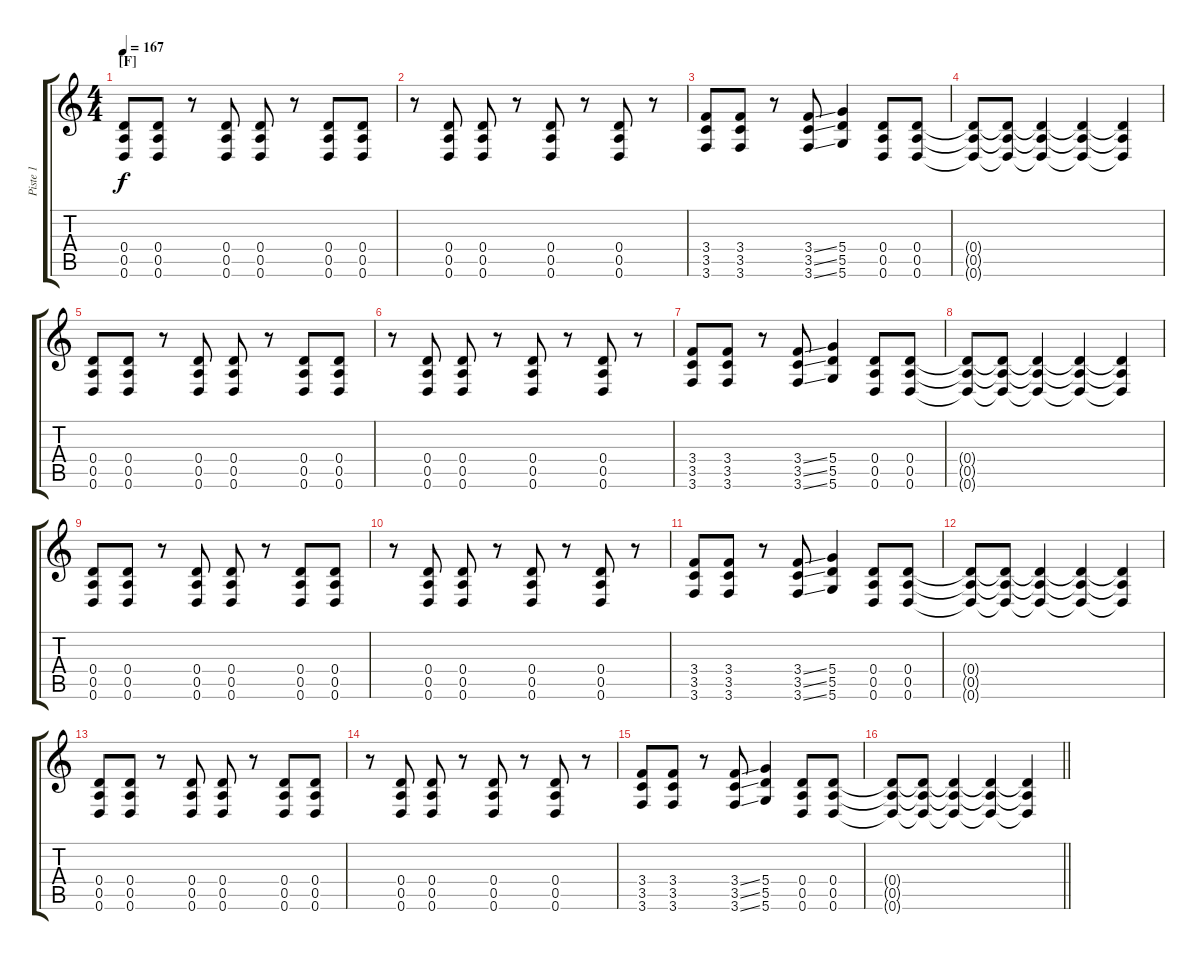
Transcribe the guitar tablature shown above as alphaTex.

\track ("Piste 1" "Piste 1") {instrument distortionguitar}
\staff {score tabs}
\tuning (E4 B3 G3 D3 A2 D2) {hide}
\ts (4 4)
\section ("" "[F]")
\tempo 167
\clef g2
\ks c
(0.4 0.5 0.6).8{dy f} (0.4 0.5 0.6).8 r.8 (0.4 0.5 0.6).8 (0.4 0.5 0.6).8 r.8 (0.4 0.5 0.6).8 (0.4 0.5 0.6).8 |
r.8 (0.4 0.5 0.6).8 (0.4 0.5 0.6).8 r.8 (0.4 0.5 0.6).8 r.8 (0.4 0.5 0.6).8 r.8 |
(3.4 3.5 3.6).8 (3.4 3.5 3.6).8 r.8 (3.4{ss} 3.5{ss} 3.6{ss}).8 (5.4 5.5 5.6).4 (0.4 0.5 0.6).8 (0.4 0.5 0.6).8 |
(0.4{t} 0.5{t} 0.6{t}).8 (0.4{t} 0.5{t} 0.6{t}).8 (0.4{t} 0.5{t} 0.6{t}).4 (0.4{t} 0.5{t} 0.6{t}).4 (0.4{t} 0.5{t} 0.6{t}).4 |
(0.4 0.5 0.6).8 (0.4 0.5 0.6).8 r.8 (0.4 0.5 0.6).8 (0.4 0.5 0.6).8 r.8 (0.4 0.5 0.6).8 (0.4 0.5 0.6).8 |
r.8 (0.4 0.5 0.6).8 (0.4 0.5 0.6).8 r.8 (0.4 0.5 0.6).8 r.8 (0.4 0.5 0.6).8 r.8 |
(3.4 3.5 3.6).8 (3.4 3.5 3.6).8 r.8 (3.4{ss} 3.5{ss} 3.6{ss}).8 (5.4 5.5 5.6).4 (0.4 0.5 0.6).8 (0.4 0.5 0.6).8 |
(0.4{t} 0.5{t} 0.6{t}).8 (0.4{t} 0.5{t} 0.6{t}).8 (0.4{t} 0.5{t} 0.6{t}).4 (0.4{t} 0.5{t} 0.6{t}).4 (0.4{t} 0.5{t} 0.6{t}).4 |
(0.4 0.5 0.6).8 (0.4 0.5 0.6).8 r.8 (0.4 0.5 0.6).8 (0.4 0.5 0.6).8 r.8 (0.4 0.5 0.6).8 (0.4 0.5 0.6).8 |
r.8 (0.4 0.5 0.6).8 (0.4 0.5 0.6).8 r.8 (0.4 0.5 0.6).8 r.8 (0.4 0.5 0.6).8 r.8 |
(3.4 3.5 3.6).8 (3.4 3.5 3.6).8 r.8 (3.4{ss} 3.5{ss} 3.6{ss}).8 (5.4 5.5 5.6).4 (0.4 0.5 0.6).8 (0.4 0.5 0.6).8 |
(0.4{t} 0.5{t} 0.6{t}).8 (0.4{t} 0.5{t} 0.6{t}).8 (0.4{t} 0.5{t} 0.6{t}).4 (0.4{t} 0.5{t} 0.6{t}).4 (0.4{t} 0.5{t} 0.6{t}).4 |
(0.4 0.5 0.6).8 (0.4 0.5 0.6).8 r.8 (0.4 0.5 0.6).8 (0.4 0.5 0.6).8 r.8 (0.4 0.5 0.6).8 (0.4 0.5 0.6).8 |
r.8 (0.4 0.5 0.6).8 (0.4 0.5 0.6).8 r.8 (0.4 0.5 0.6).8 r.8 (0.4 0.5 0.6).8 r.8 |
(3.4 3.5 3.6).8 (3.4 3.5 3.6).8 r.8 (3.4{ss} 3.5{ss} 3.6{ss}).8 (5.4 5.5 5.6).4 (0.4 0.5 0.6).8 (0.4 0.5 0.6).8 |
\barLineRight lightlight
(0.4{t} 0.5{t} 0.6{t}).8 (0.4{t} 0.5{t} 0.6{t}).8 (0.4{t} 0.5{t} 0.6{t}).4 (0.4{t} 0.5{t} 0.6{t}).4 (0.4{t} 0.5{t} 0.6{t}).4
